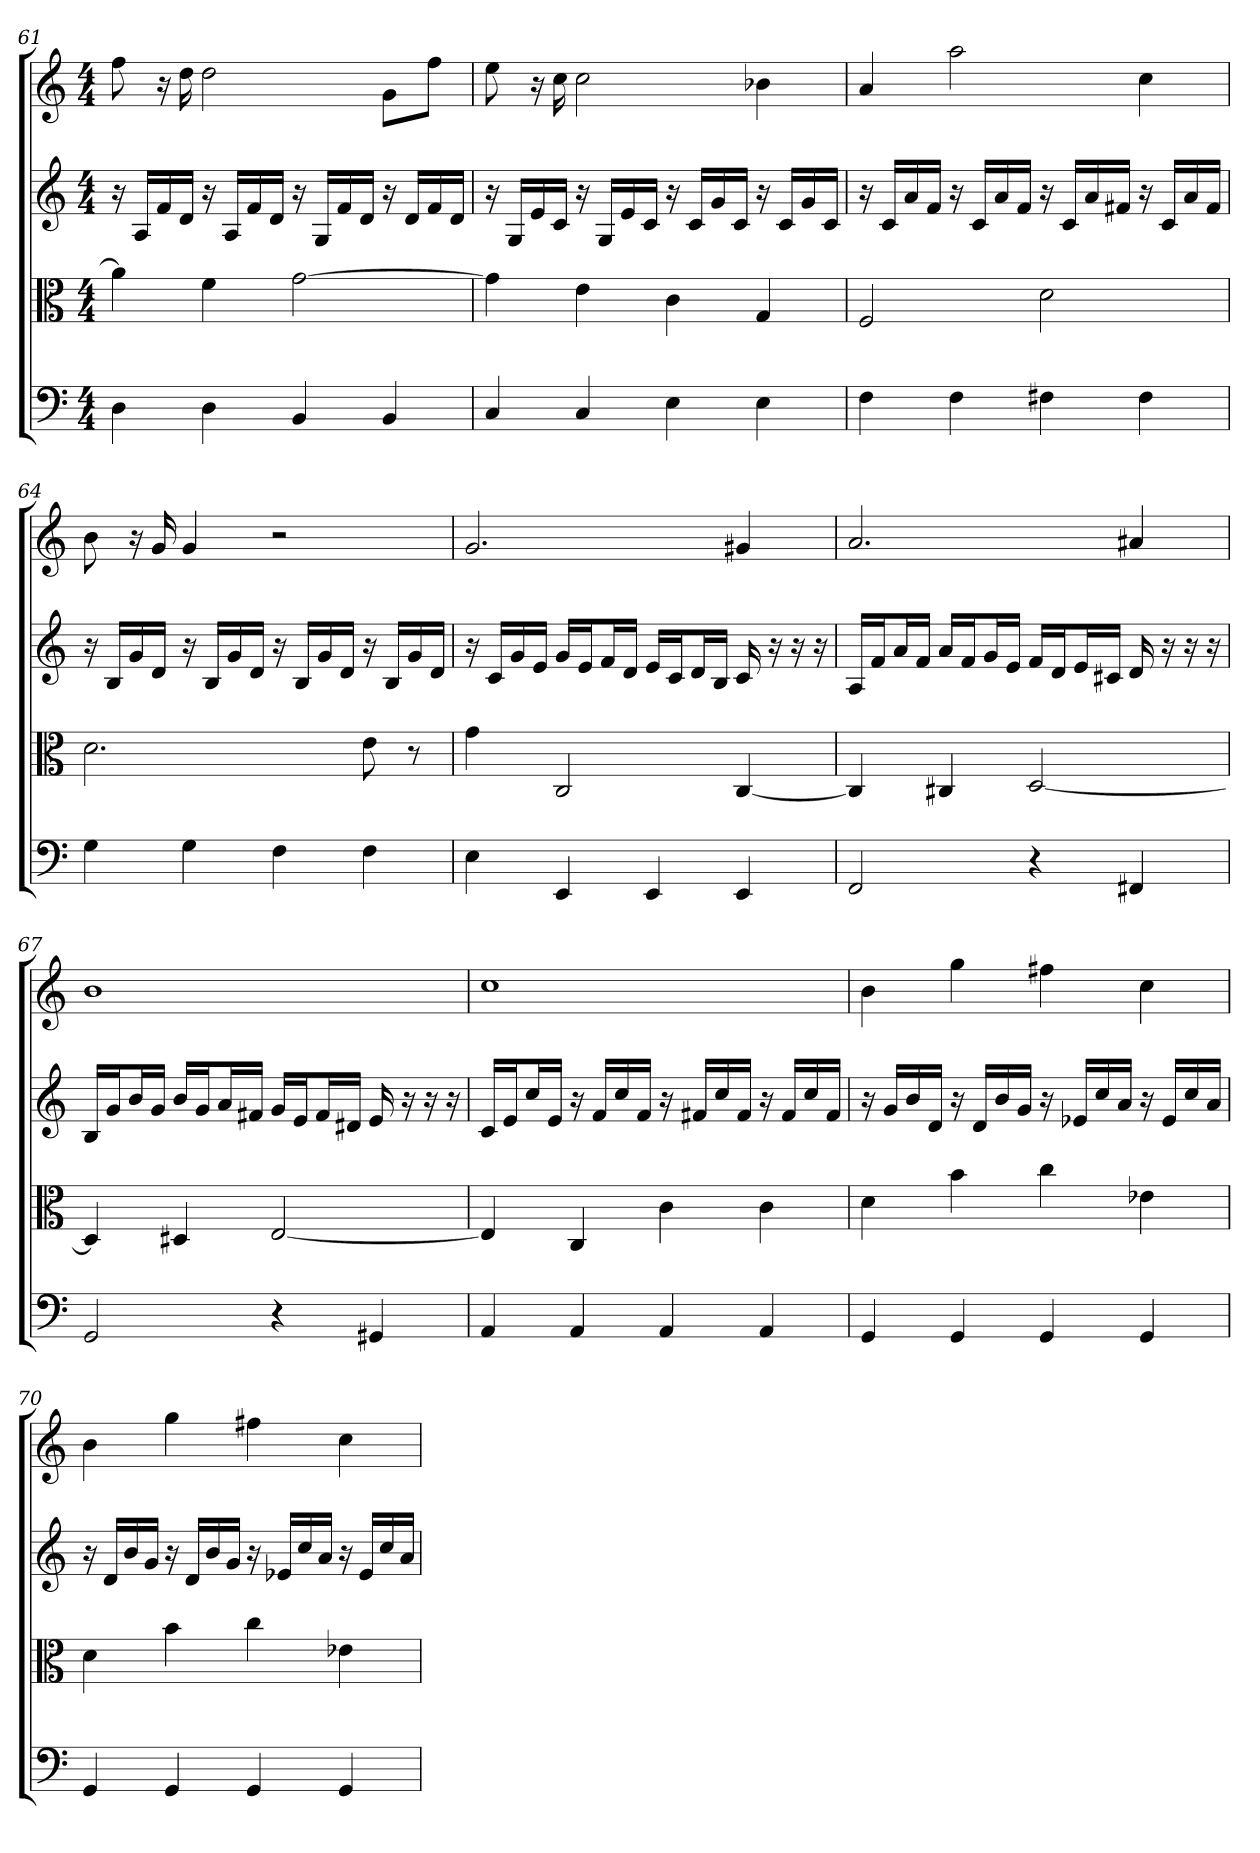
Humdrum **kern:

**kern	**kern	**kern	**kern
*part4	*part3	*part2	*part1
*staff4	*staff3	*staff2	*staff1
*clefF4	*clefC3	*clefG2	*clefG2
*k[]	*k[]	*k[]	*k[]
*C:	*C:	*C:	*C:
*M4/4	*M4/4	*M4/4	*M4/4
=61	=61	=61	=61
4D	4a]	16r	8ff
.	.	16A/LL	.
.	.	16f/	16r
.	.	16d/JJ	16dd
4D	4f	16r	2dd
.	.	16A/LL	.
.	.	16f/	.
.	.	16d/JJ	.
4BB	[2g	16r	.
.	.	16G/LL	.
.	.	16f/	.
.	.	16d/JJ	.
4BB	.	16r	8g\L
.	.	16d/LL	.
.	.	16f/	8ff\J
.	.	16d/JJ	.
=62	=62	=62	=62
4C	4g]	16r	8ee
.	.	16G/LL	.
.	.	16e/	16r
.	.	16c/JJ	16cc
4C	4e	16r	2cc
.	.	16G/LL	.
.	.	16e/	.
.	.	16c/JJ	.
4E	4c	16r	.
.	.	16c/LL	.
.	.	16g/	.
.	.	16c/JJ	.
4E	4G	16r	4b-X
.	.	16c/LL	.
.	.	16g/	.
.	.	16c/JJ	.
=63	=63	=63	=63
4F	2F	16r	4a
.	.	16c/LL	.
.	.	16a/	.
.	.	16f/JJ	.
4F	.	16r	2aa
.	.	16c/LL	.
.	.	16a/	.
.	.	16f/JJ	.
4F#X	2d	16r	.
.	.	16c/LL	.
.	.	16a/	.
.	.	16f#X/JJ	.
4F#	.	16r	4cc
.	.	16c/LL	.
.	.	16a/	.
.	.	16f#/JJ	.
=64	=64	=64	=64
4G	2.d	16r	8b
.	.	16B/LL	.
.	.	16g/	16r
.	.	16d/JJ	16g
4G	.	16r	4g
.	.	16B/LL	.
.	.	16g/	.
.	.	16d/JJ	.
4F	.	16r	2r
.	.	16B/LL	.
.	.	16g/	.
.	.	16d/JJ	.
4F	8e	16r	.
.	.	16B/LL	.
.	8r	16g/	.
.	.	16d/JJ	.
=65	=65	=65	=65
4E	4g	16r	2.g
.	.	16c/LL	.
.	.	16g/	.
.	.	16e/JJ	.
4EE	2C	16g/LL	.
.	.	16e/J	.
.	.	16f/L	.
.	.	16d/JJ	.
4EE	.	16e/LL	.
.	.	16c/J	.
.	.	16d/L	.
.	.	16B/JJ	.
4EE	[4C	16c	4g#X
.	.	16r	.
.	.	16r	.
.	.	16r	.
=66	=66	=66	=66
2FF	4C]	16A/LL	2.a
.	.	16f/J	.
.	.	16a/L	.
.	.	16f/JJ	.
.	4C#X	16a/LL	.
.	.	16f/J	.
.	.	16g/L	.
.	.	16e/JJ	.
4r	[2D	16f/LL	.
.	.	16d/J	.
.	.	16e/L	.
.	.	16c#X/JJ	.
4FF#X	.	16d	4a#X
.	.	16r	.
.	.	16r	.
.	.	16r	.
=67	=67	=67	=67
2GG	4D]	16B/LL	1b
.	.	16g/J	.
.	.	16b/L	.
.	.	16g/JJ	.
.	4D#X	16b/LL	.
.	.	16g/J	.
.	.	16a/L	.
.	.	16f#X/JJ	.
4r	[2E	16g/LL	.
.	.	16e/J	.
.	.	16f#/L	.
.	.	16d#X/JJ	.
4GG#X	.	16e	.
.	.	16r	.
.	.	16r	.
.	.	16r	.
=68	=68	=68	=68
4AA	4E]	16c/LL	1cc
.	.	16e/J	.
.	.	16cc/L	.
.	.	16e/JJ	.
4AA	4C	16r	.
.	.	16f/LL	.
.	.	16cc/	.
.	.	16f/JJ	.
4AA	4c	16r	.
.	.	16f#X/LL	.
.	.	16cc/	.
.	.	16f#/JJ	.
4AA	4c	16r	.
.	.	16f#/LL	.
.	.	16cc/	.
.	.	16f#/JJ	.
=69	=69	=69	=69
4GG	4d	16r	4b
.	.	16g/LL	.
.	.	16b/	.
.	.	16d/JJ	.
4GG	4b	16r	4gg
.	.	16d/LL	.
.	.	16b/	.
.	.	16g/JJ	.
4GG	4cc	16r	4ff#X
.	.	16e-X/LL	.
.	.	16cc/	.
.	.	16a/JJ	.
4GG	4e-X	16r	4cc
.	.	16e-/LL	.
.	.	16cc/	.
.	.	16a/JJ	.
=70	=70	=70	=70
4GG	4d	16r	4b
.	.	16d/LL	.
.	.	16b/	.
.	.	16g/JJ	.
4GG	4b	16r	4gg
.	.	16d/LL	.
.	.	16b/	.
.	.	16g/JJ	.
4GG	4cc	16r	4ff#X
.	.	16e-X/LL	.
.	.	16cc/	.
.	.	16a/JJ	.
4GG	4e-X	16r	4cc
.	.	16e-/LL	.
.	.	16cc/	.
.	.	16a/JJ	.
=	=	=	=
*-	*-	*-	*-
